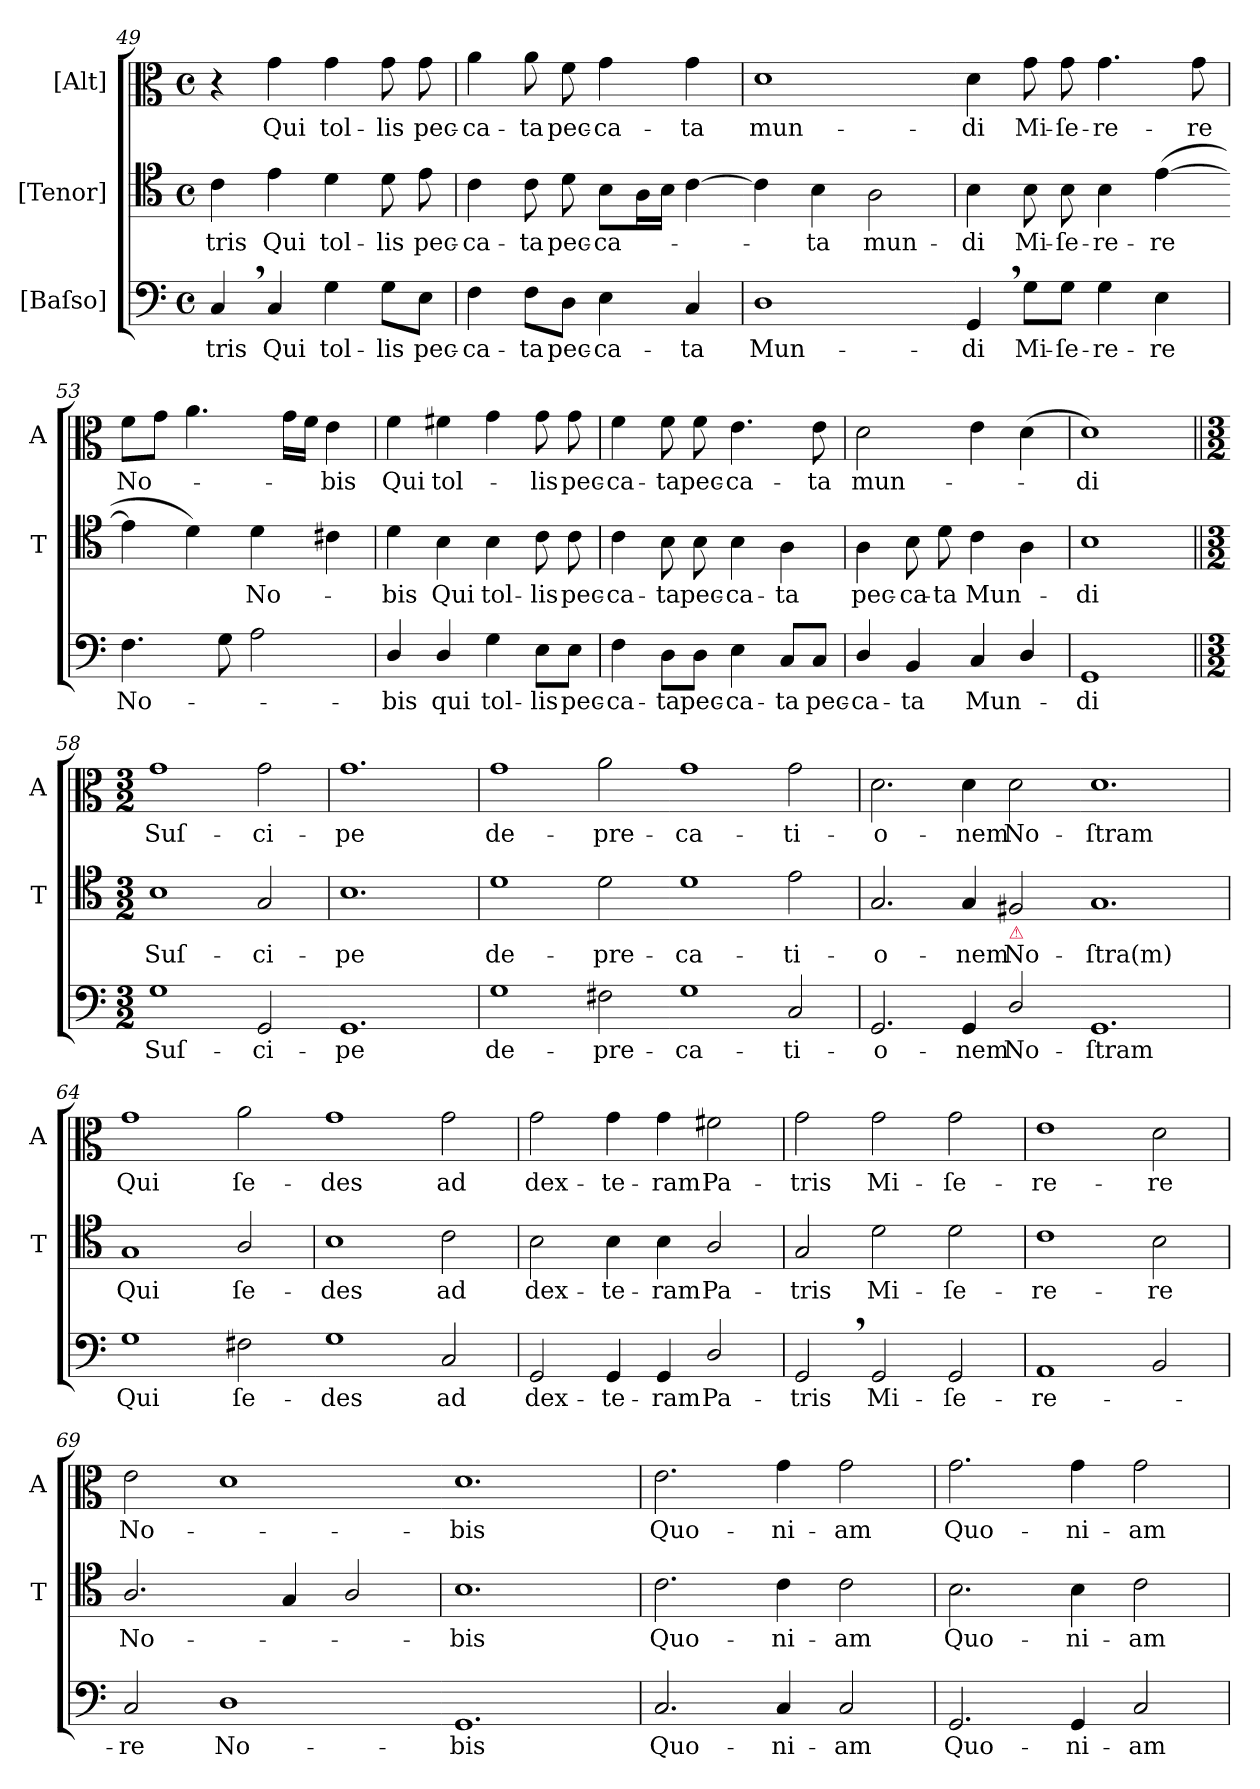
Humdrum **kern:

**kern	**text	**kern	**text	**kern	**text
*part3	*part3	*part2	*part2	*part1	*part1
*staff3	*staff3	*staff2	*staff2	*staff1	*staff1
*I"[Baſso]	*	*I"[Tenor]	*	*I"[Alt]	*
*	*	*I'T	*	*I'A	*
*clefF4	*	*clefC4	*	*clefC3	*
*k[]	*	*k[]	*	*k[]	*
*M4/4	*	*M4/4	*	*M4/4	*
*met(c)	*	*met(c)	*	*met(c)	*
=49	=49	=49	=49	=49	=49
4C,/	-tris	4c\	-tris	4r	.
4C/	Qui	4e\	Qui	4g\	Qui
4G\	tol-	4d\	tol-	4g\	tol-
8G\L	-lis	8d\	-lis	8g\	-lis
8E\J	pec-	8e\	pec-	8g\	pec-
=50	=50	=50	=50	=50	=50
4F\	-ca-	4c\	-ca-	4a\	-ca-
8F\L	-ta	8c\	-ta	8a\	-ta
8D\J	pec-	8d\	pec-	8f\	pec-
4E\	-ca-	8B\L	-ca-	4g\	-ca-
.	.	16A\L	.	.	.
.	.	16B\JJ	.	.	.
4C/	-ta	[4c\	.	4g\	-ta
=51	=51	=51-	=51	=51	=51
1D	Mun-	4c\]	.	1d	mun-
.	.	4B\	-ta	.	.
.	.	2A\	-mun-	.	.
=52-	=52-	=52	=52-	=52-	=52-
4GG,/	-di	4B\	-di	4d\	-di
8G\L	Mi-	8B\	Mi-	8g\	Mi-
8G\J	-ſe-	8B\	-ſe-	8g\	-ſe-
4G\	-re-	4B\	-re-	4.g\	-re-
4E\	-re	([4e\	-re	.	.
.	.	.	.	8g\	-re
=53	=53	=53-	=53	=53	=53
4.F\	No-	4e\]	.	8f\L	No-
.	.	.	.	8g\J	.
.	.	4d\)	.	4.a\	.
8G\	.	.	.	.	.
2A\	.	4d\	No-	.	.
.	.	.	.	16g\LL	.
.	.	.	.	16f\JJ	.
.	.	4c#X\	.	4e\	-bis
=54	=54	=54	=54	=54	=54
4D/	-bis	4d\	-bis	4f\	Qui
4D/	qui	4B\	Qui	4f#X\	tol-
4G\	tol-	4B\	tol-	4g\	.
8E\L	-lis	8c\	-lis	8g\	-lis
8E\J	pec-	8c\	pec-	8g\	pec-
=55	=55	=55	=55	=55	=55
4F\	-ca-	4c\	-ca-	4f\	-ca-
8D\L	-ta	8B\	-ta	8f\	-ta
8D\J	pec-	8B\	pec-	8f\	pec-
4E\	-ca-	4B\	-ca-	4.e\	-ca-
8C/L	-ta	4A\	-ta	.	.
8C/J	pec-	.	.	8e\	-ta
=56	=56	=56	=56	=56	=56
4D/	-ca-	4A\	pec-	2d\	mun-
4BB/	-ta	8B\	-ca-	.	.
.	.	8d\	-ta	.	.
4C/	Mun-	4c\	Mun-	4e\	.
4D/	.	4A\	.	(4d\	.
=57	=57	=57	=57	=57	=57
1GG	-di	1B	-di	1d)	-di
=58||	=58||	=58||	=58||	=58||	=58||
*M3/2	*	*M3/2	*	*M3/2	*
1G	-Suſ-	1B	-Suſ-	1g	-Suſ-
2GG/	-ci-	2G/	-ci-	2g\	-ci-
=59-	=59	=59	=59	=59	=59
1.GG	-pe	1.B	-pe	1.g	-pe
=60	=60	=60	=60	=60	=60
1G	de-	1d	de-	1g	de-
2F#X\	-pre-	2d\	-pre-	2a\	-pre-
=61-	=61-	=61-	=61-	=61-	=61-
1G	-ca-	1d	-ca-	1g	-ca-
2C/	-ti-	2e\	-ti-	2g\	-ti-
=62	=62	=62	=62	=62	=62
2.GG/	-o-	2.G/	-o-	2.d\	-o-
4GG/	-nem	4G/	-nem	4d\	-nem
!	!	!LO:TX:b:color=crimson:t=⚠	!	!	!
2D/	No-	2F#X/	No-	2d\	No-
=63-	=63-	=63-	=63-	=63-	=63-
1.GG	-ſtram	1.G	-ſtra(m)	1.d	-ſtram
=64	=64	=64	=64	=64	=64
1G	Qui	1G	Qui	1g	Qui
2F#X\	-ſe-	2A/	-ſe-	2a\	-ſe-
=65-	=65-	=65	=65-	=65-	=65-
1G	des	1B	-des	1g	-des
2C/	ad	2c\	ad	2g\	ad
=66	=66	=66	=66	=66	=66
2GG/	dex-	2B\	dex-	2g\	dex-
4GG/	-te-	4B\	-te-	4g\	-te-
4GG/	-ram	4B\	-ram	4g\	-ram
2D/	Pa-	2A/	Pa-	2f#X\	Pa-
=67	=67	=67	=67	=67	=67
2GG,/	-tris	2G/	-tris	2g\	-tris
2GG/	Mi-	2d\	Mi-	2g\	Mi-
2GG/	-ſe-	2d\	-ſe-	2g\	-ſe-
=68	=68	=68	=68	=68	=68
1AA	-re-	1c	-re-	1e	-re-
2BB/	.	2B\	-re	2d\	-re
=69	=69	=69	=69	=69	=69
2C/	-re	2.A/	No-	2e\	No-
1D	No-	.	.	1d	.
.	.	4G/	.	.	.
.	.	2A/	.	.	.
=70-	=70-	=70	=70-	=70-	=70-
1.GG	-bis	1.B	-bis	1.d	-bis
=71	=71	=71	=71	=71	=71
2.C/	Quo-	2.c\	Quo-	2.e\	Quo-
4C/	-ni-	4c\	-ni-	4g\	-ni-
2C/	-am	2c\	-am	2g\	-am
=72	=72	=72	=72	=72	=72
!	!LO:LY:i	!	!LO:LY:i	!	!LO:LY:i
2.GG/	Quo-	2.B\	Quo-	2.g\	Quo-
!	!LO:LY:i	!	!LO:LY:i	!	!LO:LY:i
4GG/	-ni-	4B\	-ni-	4g\	-ni-
!	!LO:LY:i	!	!LO:LY:i	!	!LO:LY:i
2C/	-am	2c\	-am	2g\	-am
=	=	=	=	=	=
*-	*-	*-	*-	*-	*-
